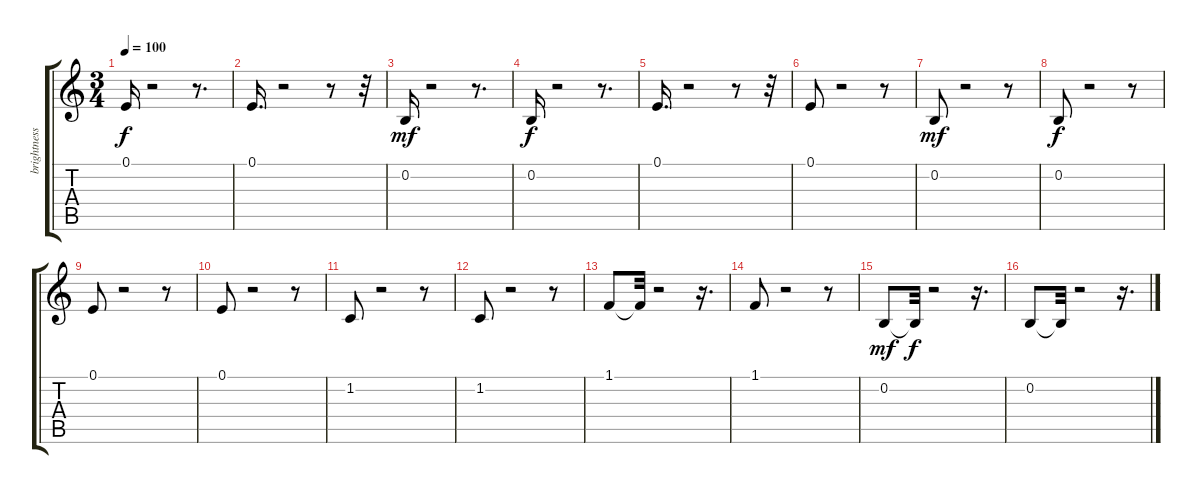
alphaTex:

\track ("brightness" "brightness") {instrument fx5brightness}
\staff {score tabs}
\tuning (E4 B3 G3 D3 A2 E2) {hide}
\ts (3 4)
\tempo 100
\clef g2
\ks c
0.1.16{dy f volume 11 instrument fx5brightness} r.2 r.8{d} |
0.1.16{d} r.2 r.8 r.32 |
0.2.16{dy mf} r.2 r.8{d} |
0.2.16{dy f} r.2 r.8{d} |
0.1.16{d} r.2 r.8 r.32 |
0.1.8 r.2 r.8 |
0.2.8{dy mf} r.2 r.8 |
0.2.8{dy f} r.2 r.8 |
0.1.8 r.2 r.8 |
0.1.8 r.2 r.8 |
1.2.8 r.2 r.8 |
1.2.8 r.2 r.8 |
1.1.8 1.1{t}.32 r.2 r.16{d} |
1.1.8 r.2 r.8 |
0.2.8{dy mf} 0.2{t}.32{dy f} r.2 r.16{d} |
0.2.8 0.2{t}.32 r.2 r.16{d}
